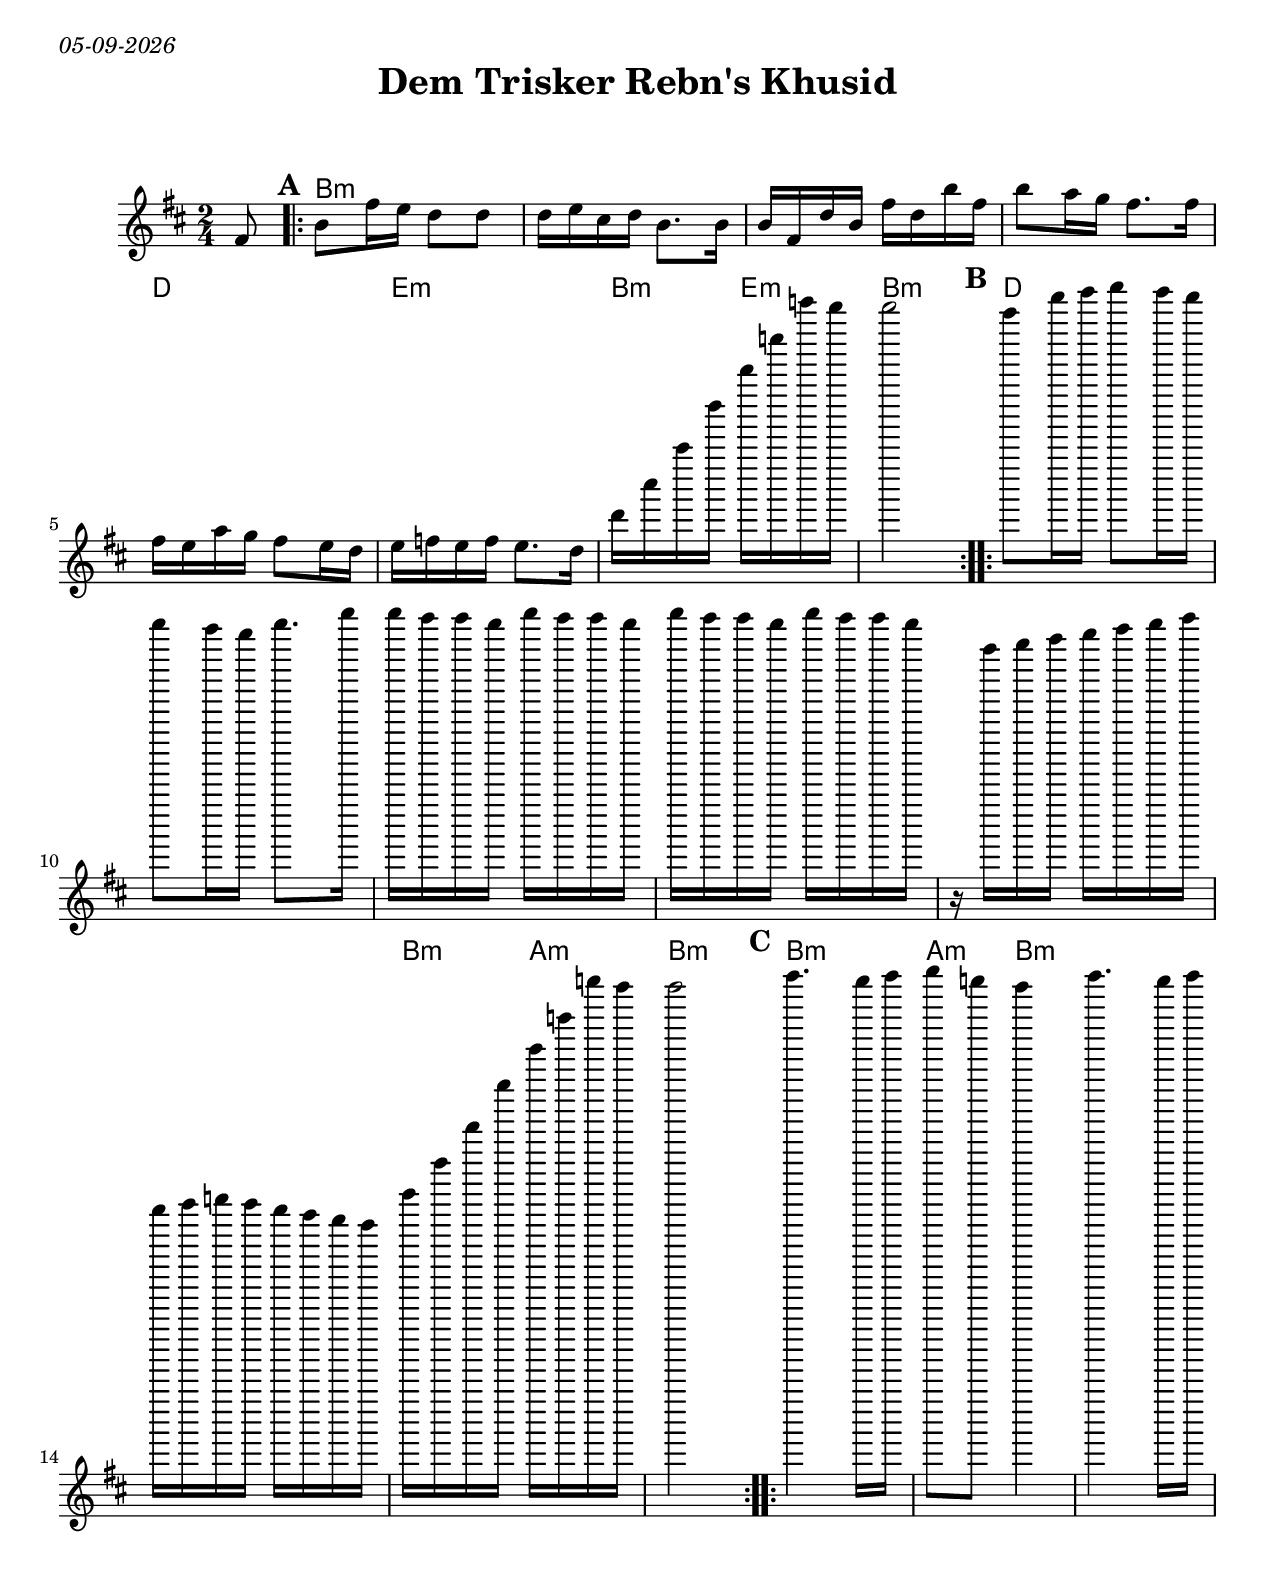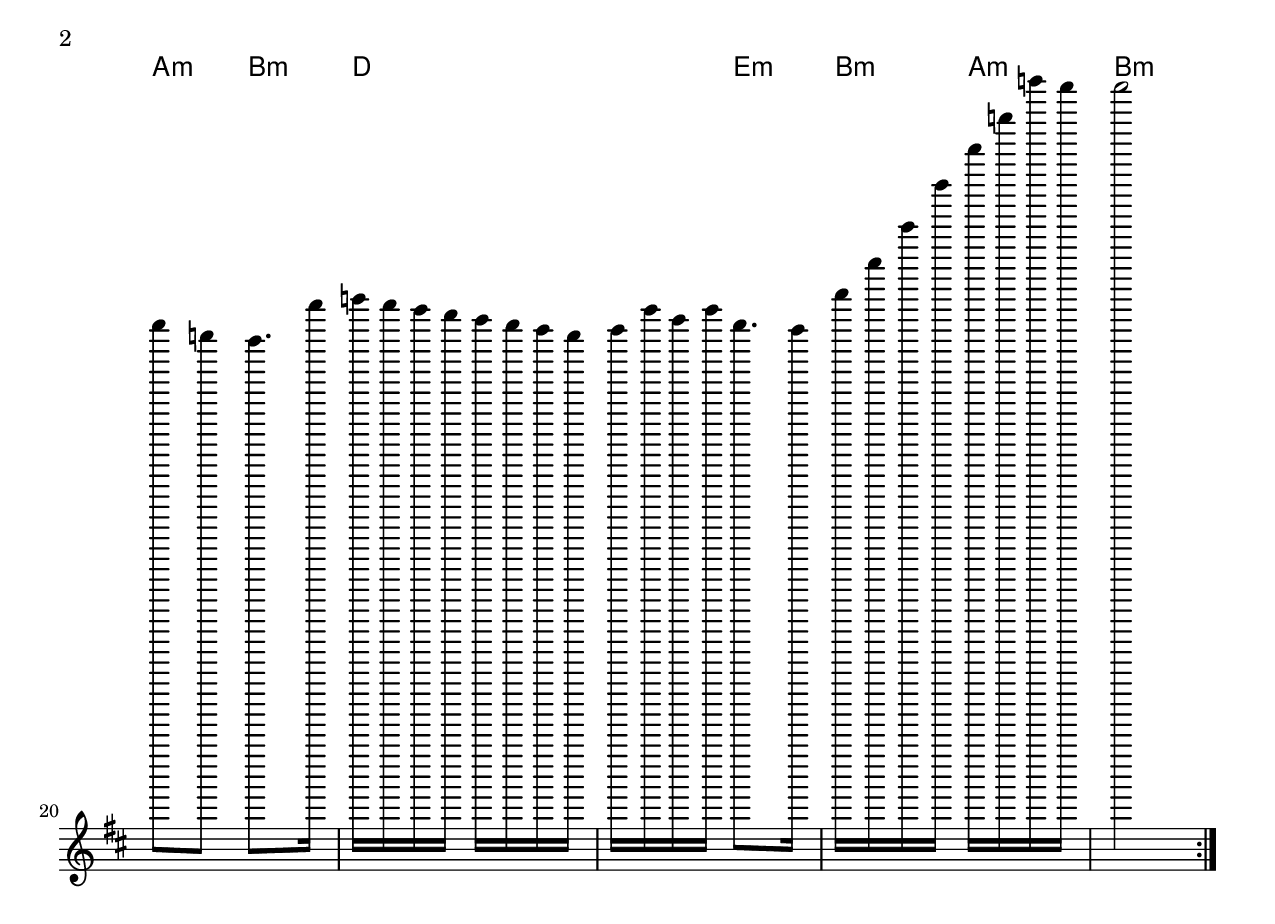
\version "2.20.0"
\include "english.ly"
\paper{
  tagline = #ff
  print-all-headers = ##t
  #(set-paper-size "letter")
}
date = #(strftime "%d-%m-%Y" (localtime (current-time)))

\markup{ \italic{ \date }  }

%\markup{ Got something to say? }

global = {
  \clef treble
  \key b \minor
  \time 2/4
  \set Score.markFormatter = #format-mark-box-alphabet
}

%#################################### Melody ########################
%melody =  \transpose c d \relative c' {  %transpose for clarinet
cadence = { d'16 cs' cs' d' d' c' c' b }

melody = \relative c' {
  \global
  \partial 8 fs8    %lead in notes

  \repeat volta 2{
    \mark \default
    b8 fs'16 e d8 d
    d16 e cs d b8. b16
    b16 fs d' b fs' d b' fs
    b8 a16 g fs8. fs16|

    fs16 e a g fs8 e16 d |
    e16 f e f e8. d16|
    \cadence
    b2
  }

  %\break
  \repeat volta 2{
    \mark \default
    a8 d16 e  fs8 e16 d
    fs8 e16 d fs8. a16
    a16 g g fs a g g fs
    a16 g g fs a g g fs

    r16 a, b cs d e fs g
    a16 b c b a g fs e
    \cadence
    b2
  }
  %\break
  \repeat volta 2{
    \mark \default
    d4. cs16 d
    e8 c b4
    d4.  cs16 d
    e8 c b8. b'16
    c16 b a g fs e d cs
    d16 a' fs a e8. d16
    \cadence
    b2
  }


}
%################################# Lyrics #####################
%\addlyrics{ \set stanza = #"1. " }
%################################# Chords #######################
harmonies = \chordmode {
  % Judy's chords
  s8
  b2*4:m
  d2
  e2:m
  b4:m e4:m
  b2:m
  %b
  d2*6
  b4:m a4:m
  b2:m
  %c
  b2:m
  a4:m b4*3:m
  a4:m b4:m
  d4*3 e4:m
  b4:m a4:m
  b2:m

 %{    mayrent chords
  d2*4:m
  f2*2
  a2
  d2:m
  %
  f2*6
  d2*2:m
  %
  d2:m
  c4:m
  d4*3:m
  c4:m
  d4:m
  f2*2
  a2
  d2:m
 %}
}

\score {
  % transpose score below
  %\transpose c d
  <<
    \new ChordNames {
      \set chordChanges = ##f
      \harmonies
    }
    \new Staff   \melody
  >>
  \header{
    title= "Dem Trisker Rebn's Khusid"
    subtitle=""
    composer= ""
    instrument =""
    arranger= ""
  }
  \layout{indent = 1.0\cm}
  \midi {
    \tempo 4 = 120

    % \midi { }
  }
}
%{
% more verses:
\markup{}
\markup {
  \font-size #2
  \fill-line {
    \hspace #0.1 % distance from left margin
    \column {
      \line { "1."
	\column {
	  ""
	}
      }
      \hspace #0.2 % vertical distance between verses
      \line { "2."
	\column {
	 ""
	}
      }
    }
    \hspace #0.1  % horiz. distance between columns
    \column {
      \line { "3."
	\column {
	  ""
	}
      }
      \hspace #0.2 % distance between verses
      \line { "4."
	\column {
	 ""
	}
      }
    }
    \hspace #0.1 % distance to right margin
  }
}

%}
